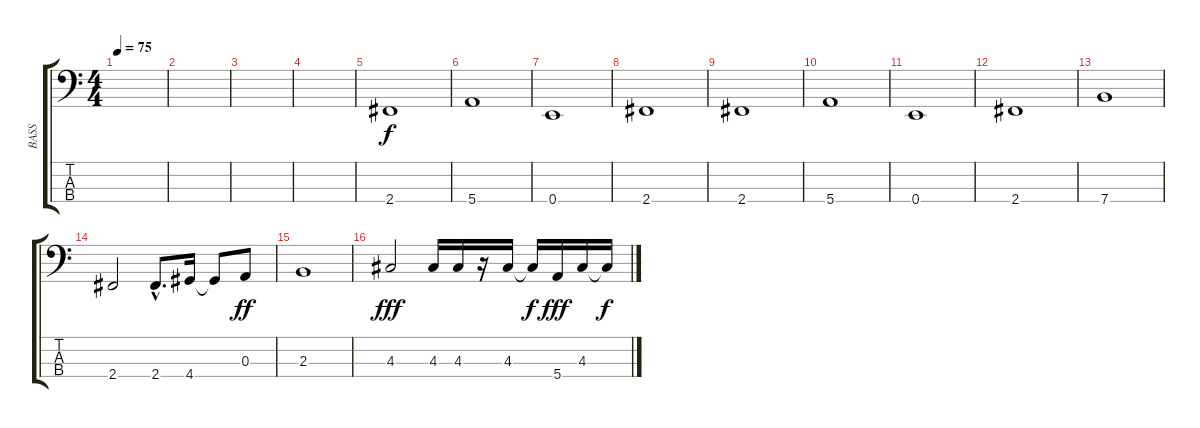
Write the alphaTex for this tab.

\track ("BASS" "BASS") {instrument electricbasspick}
\staff {score tabs}
\tuning (G2 D2 A1 E1) {hide}
\ts (4 4)
\tempo 75
\clef f4
\ks c
|
|
|
|
2.4.1 |
5.4.1 |
0.4.1 |
2.4.1 |
2.4.1 |
5.4.1 |
0.4.1 |
2.4.1 |
7.4.1 |
2.4.2 2.4{hac}.8{d} 4.4.16 4.4{t}.8{dy f} 0.3.8{dy ff} |
2.3.1 |
4.3.2{dy fff} 4.3.16 4.3.16 r.16 4.3.16 4.3{t}.16{dy f} 5.4.16{dy fff} 4.3.16 4.3{t}.16{dy f}
